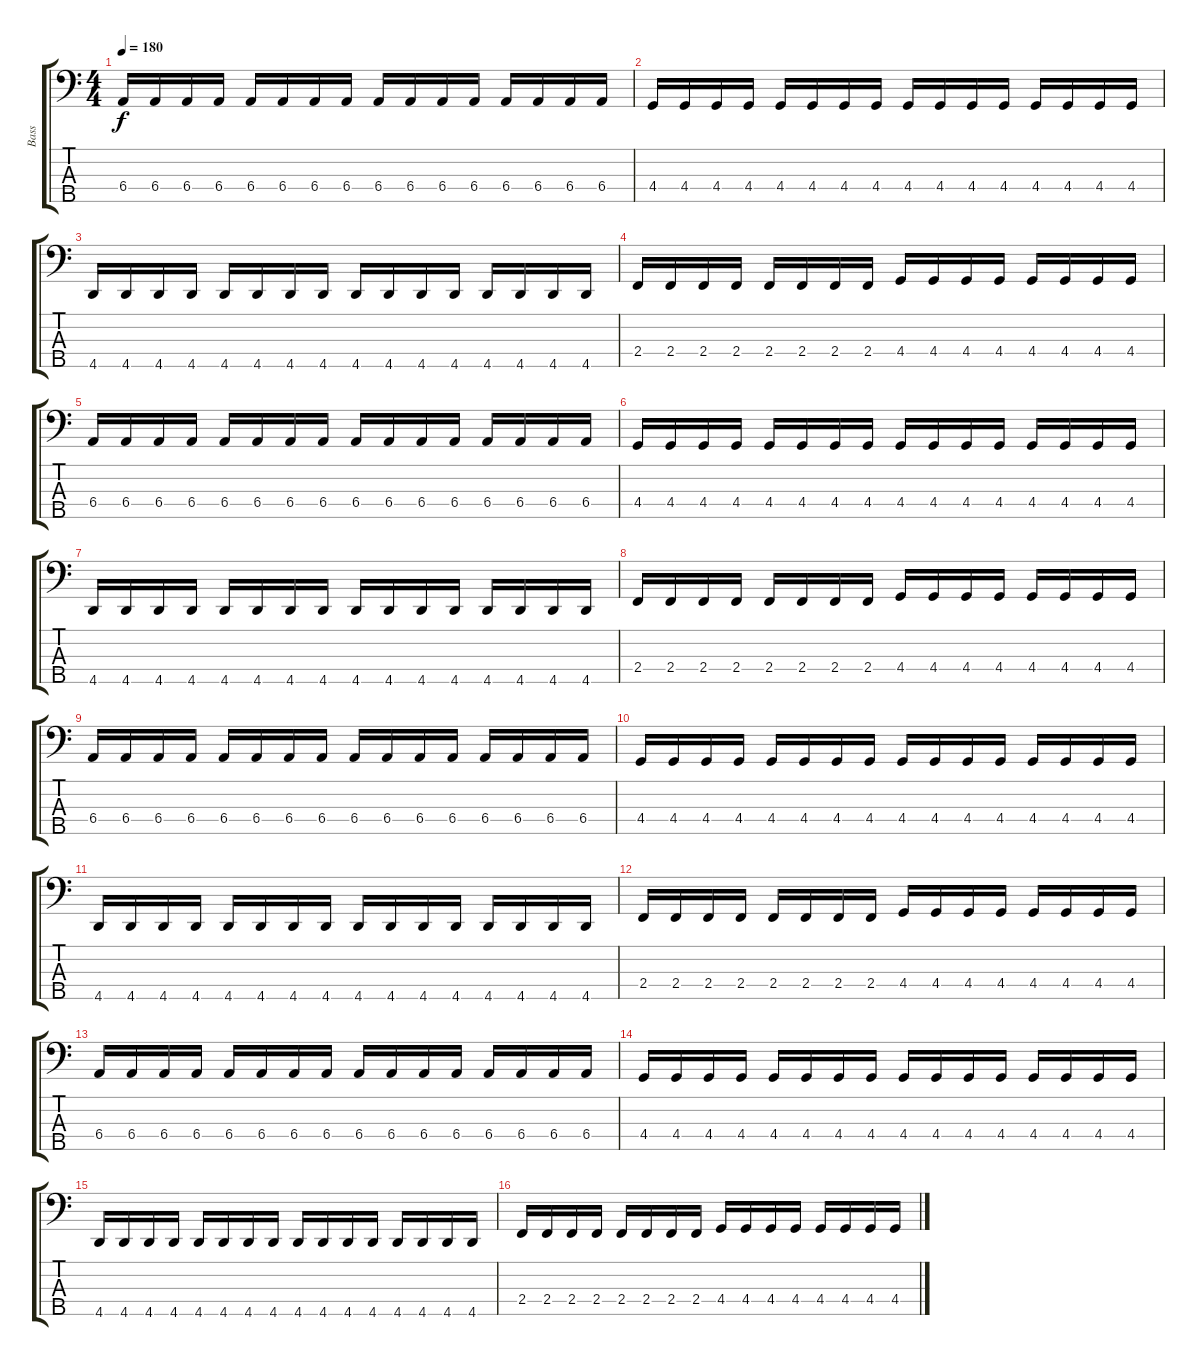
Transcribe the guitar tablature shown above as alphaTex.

\track ("Bass" "Bass") {instrument electricbasspick}
\staff {score tabs}
\tuning (Gb2 Db2 Ab1 Eb1 Bb0) {hide}
\ts (4 4)
\tempo 180
\clef f4
\ks c
6.4.16{dy f} 6.4.16 6.4.16 6.4.16 6.4.16 6.4.16 6.4.16 6.4.16 6.4.16 6.4.16 6.4.16 6.4.16 6.4.16 6.4.16 6.4.16 6.4.16 |
4.4.16 4.4.16 4.4.16 4.4.16 4.4.16 4.4.16 4.4.16 4.4.16 4.4.16 4.4.16 4.4.16 4.4.16 4.4.16 4.4.16 4.4.16 4.4.16 |
4.5.16 4.5.16 4.5.16 4.5.16 4.5.16 4.5.16 4.5.16 4.5.16 4.5.16 4.5.16 4.5.16 4.5.16 4.5.16 4.5.16 4.5.16 4.5.16 |
2.4.16 2.4.16 2.4.16 2.4.16 2.4.16 2.4.16 2.4.16 2.4.16 4.4.16 4.4.16 4.4.16 4.4.16 4.4.16 4.4.16 4.4.16 4.4.16 |
6.4.16 6.4.16 6.4.16 6.4.16 6.4.16 6.4.16 6.4.16 6.4.16 6.4.16 6.4.16 6.4.16 6.4.16 6.4.16 6.4.16 6.4.16 6.4.16 |
4.4.16 4.4.16 4.4.16 4.4.16 4.4.16 4.4.16 4.4.16 4.4.16 4.4.16 4.4.16 4.4.16 4.4.16 4.4.16 4.4.16 4.4.16 4.4.16 |
4.5.16 4.5.16 4.5.16 4.5.16 4.5.16 4.5.16 4.5.16 4.5.16 4.5.16 4.5.16 4.5.16 4.5.16 4.5.16 4.5.16 4.5.16 4.5.16 |
2.4.16 2.4.16 2.4.16 2.4.16 2.4.16 2.4.16 2.4.16 2.4.16 4.4.16 4.4.16 4.4.16 4.4.16 4.4.16 4.4.16 4.4.16 4.4.16 |
6.4.16 6.4.16 6.4.16 6.4.16 6.4.16 6.4.16 6.4.16 6.4.16 6.4.16 6.4.16 6.4.16 6.4.16 6.4.16 6.4.16 6.4.16 6.4.16 |
4.4.16 4.4.16 4.4.16 4.4.16 4.4.16 4.4.16 4.4.16 4.4.16 4.4.16 4.4.16 4.4.16 4.4.16 4.4.16 4.4.16 4.4.16 4.4.16 |
4.5.16 4.5.16 4.5.16 4.5.16 4.5.16 4.5.16 4.5.16 4.5.16 4.5.16 4.5.16 4.5.16 4.5.16 4.5.16 4.5.16 4.5.16 4.5.16 |
2.4.16 2.4.16 2.4.16 2.4.16 2.4.16 2.4.16 2.4.16 2.4.16 4.4.16 4.4.16 4.4.16 4.4.16 4.4.16 4.4.16 4.4.16 4.4.16 |
6.4.16 6.4.16 6.4.16 6.4.16 6.4.16 6.4.16 6.4.16 6.4.16 6.4.16 6.4.16 6.4.16 6.4.16 6.4.16 6.4.16 6.4.16 6.4.16 |
4.4.16 4.4.16 4.4.16 4.4.16 4.4.16 4.4.16 4.4.16 4.4.16 4.4.16 4.4.16 4.4.16 4.4.16 4.4.16 4.4.16 4.4.16 4.4.16 |
4.5.16 4.5.16 4.5.16 4.5.16 4.5.16 4.5.16 4.5.16 4.5.16 4.5.16 4.5.16 4.5.16 4.5.16 4.5.16 4.5.16 4.5.16 4.5.16 |
2.4.16 2.4.16 2.4.16 2.4.16 2.4.16 2.4.16 2.4.16 2.4.16 4.4.16 4.4.16 4.4.16 4.4.16 4.4.16 4.4.16 4.4.16 4.4.16
